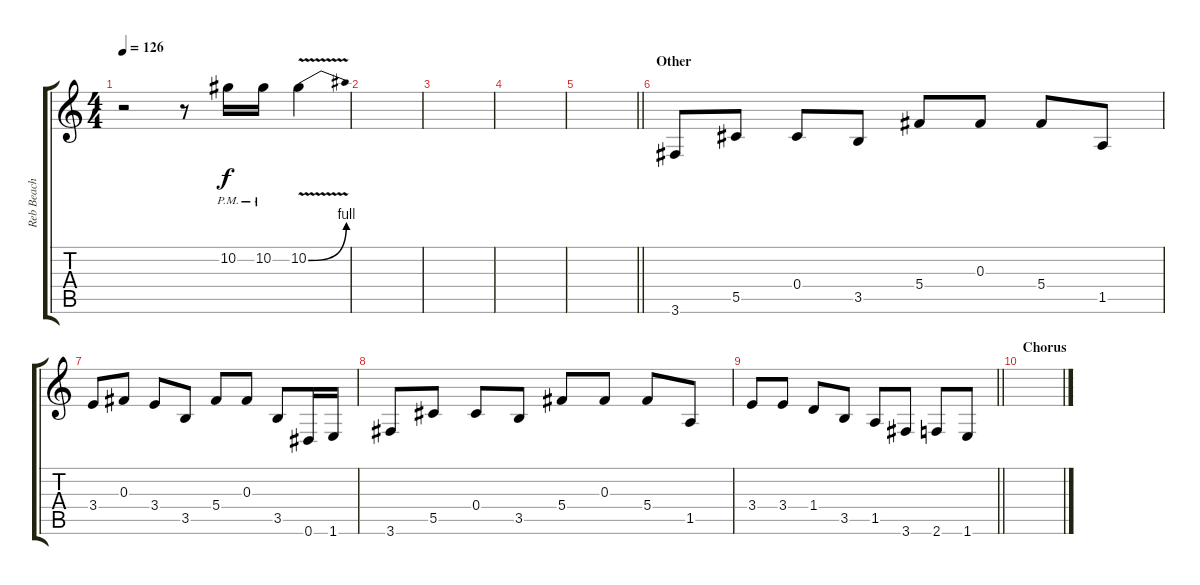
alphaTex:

\track ("Reb Beach" "Reb Beach") {instrument acousticguitarsteel}
\staff {score tabs}
\tuning (Eb4 Bb3 Gb3 Db3 Ab2 Eb2) {hide}
\ts (4 4)
\tempo 126
\clef g2
\ks c
r.2{dy f} r.8 10.2{pm}.16 10.2{pm}.16 10.2{be (bend 0 0 60 4) v}.4 |
|
|
|
\barLineRight lightlight
|
\section ("" "Other")
3.6.8{volume 12 instrument acousticguitarsteel} 5.5.8 0.4.8 3.5.8 5.4.8 0.3.8 5.4.8 1.5.8 |
3.4.8 0.3.8 3.4.8 3.5.8 5.4.8 0.3.8 3.5.8 0.6.16 1.6.16 |
3.6.8 5.5.8 0.4.8 3.5.8 5.4.8 0.3.8 5.4.8 1.5.8 |
\barLineRight lightlight
3.4.8 3.4.8{volume 10 instrument distortionguitar} 1.4.8 3.5.8 1.5.8 3.6.8 2.6.8 1.6.8 |
\section ("" "Chorus")
